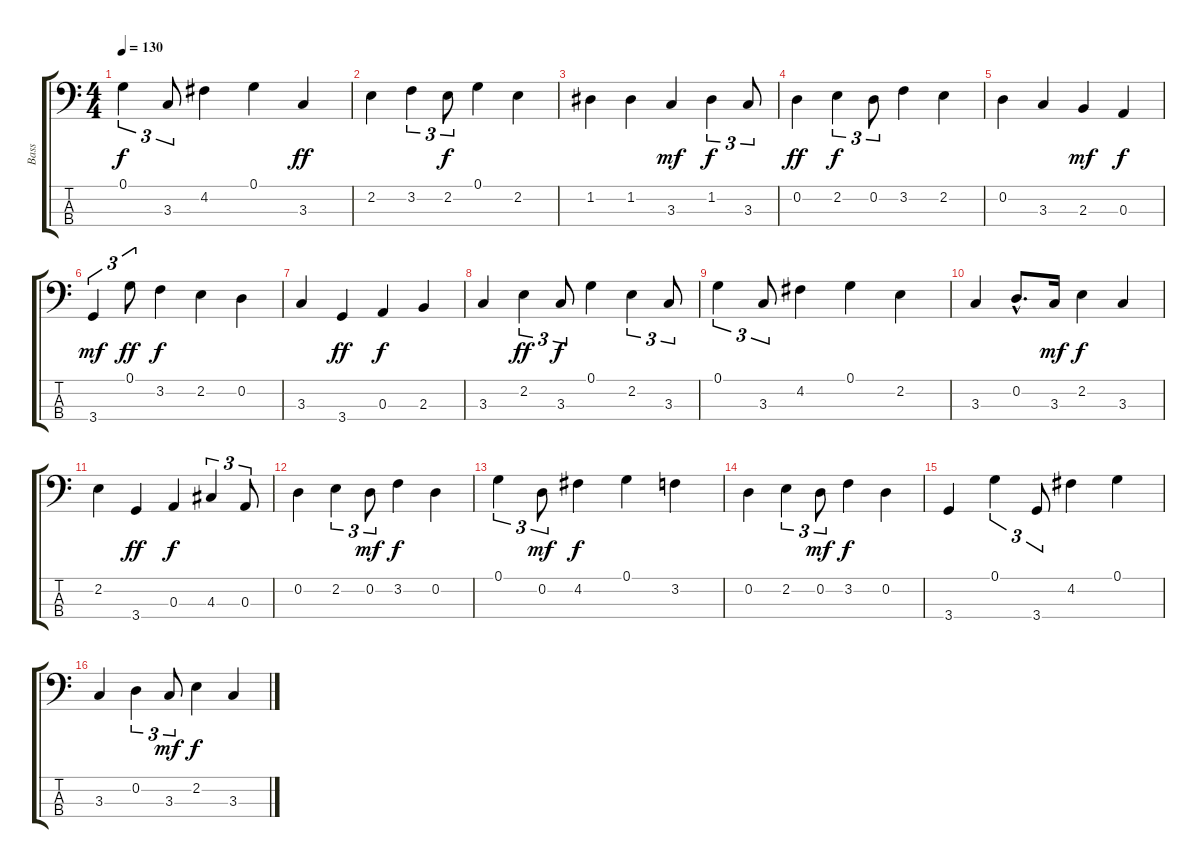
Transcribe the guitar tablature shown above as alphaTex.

\track ("Bass" "Bass") {instrument acousticbass}
\staff {score tabs}
\tuning (G2 D2 A1 E1) {hide}
\ts (4 4)
\tempo 130
\clef f4
\ks c
0.1.4{tu (3 2) dy f} 3.3.8{tu (3 2)} 4.2.4 0.1.4 3.3.4{dy ff} |
2.2.4 3.2.4{tu (3 2)} 2.2.8{tu (3 2) dy f} 0.1.4 2.2.4 |
1.2.4 1.2.4 3.3.4{dy mf} 1.2.4{tu (3 2) dy f} 3.3.8{tu (3 2)} |
0.2.4{dy ff} 2.2.4{tu (3 2) dy f} 0.2.8{tu (3 2)} 3.2.4 2.2.4 |
0.2.4 3.3.4 2.3.4{dy mf} 0.3.4{dy f} |
3.4.4{tu (3 2) dy mf} 0.1.8{tu (3 2) dy ff} 3.2.4{dy f} 2.2.4 0.2.4 |
3.3.4 3.4.4{dy ff} 0.3.4{dy f} 2.3.4 |
3.3.4 2.2.4{tu (3 2) dy ff} 3.3.8{tu (3 2) dy f} 0.1.4 2.2.4{tu (3 2)} 3.3.8{tu (3 2)} |
0.1.4{tu (3 2)} 3.3.8{tu (3 2)} 4.2.4 0.1.4 2.2.4 |
3.3.4 0.2{hac}.8{d} 3.3.16{dy mf} 2.2.4{dy f} 3.3.4 |
2.2.4 3.4.4{dy ff} 0.3.4{dy f} 4.3.4{tu (3 2)} 0.3.8{tu (3 2)} |
0.2.4 2.2.4{tu (3 2)} 0.2.8{tu (3 2) dy mf} 3.2.4{dy f} 0.2.4 |
0.1.4{tu (3 2)} 0.2.8{tu (3 2) dy mf} 4.2.4{dy f} 0.1.4 3.2.4 |
0.2.4 2.2.4{tu (3 2)} 0.2.8{tu (3 2) dy mf} 3.2.4{dy f} 0.2.4 |
3.4.4 0.1.4{tu (3 2)} 3.4.8{tu (3 2)} 4.2.4 0.1.4 |
3.3.4 0.2.4{tu (3 2)} 3.3.8{tu (3 2) dy mf} 2.2.4{dy f} 3.3.4
